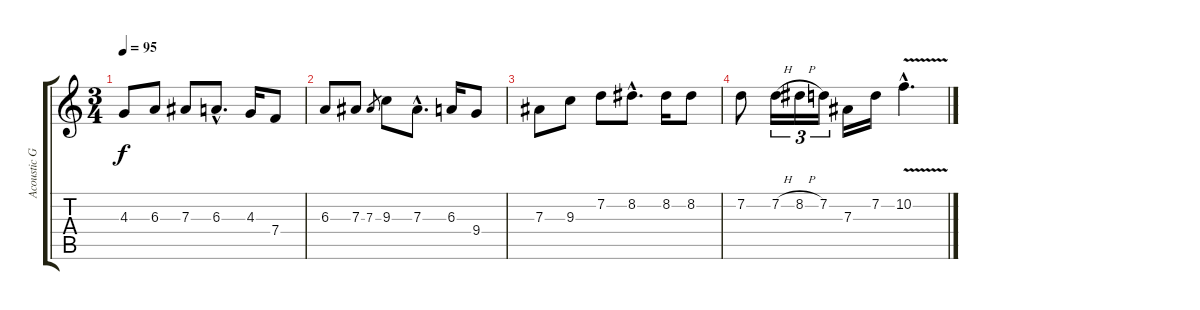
\track ("Acoustic Guitar II" "Acoustic G") {instrument acousticguitarsteel}
\staff {score tabs}
\tuning (C4 G3 Eb3 Bb2 F2 C2) {hide}
\ts (3 4)
\tempo 95
\clef g2
\ks c
4.3.8{dy f} 6.3.8 7.3.8 6.3{hac}.8{d} 4.3.16 7.4.8 |
6.3.8 7.3.8 7.3.8{gr} 9.3.8 7.3{hac}.8{d} 6.3.16 9.4.8 |
7.3.8 9.3.8 7.2.8 8.2{hac}.8{d} 8.2.16 8.2.8 |
7.2.8 7.2{h}.16{tu (3 2)} 8.2{h}.16{tu (3 2)} 7.2.16{tu (3 2)} 7.3.16 7.2.16 10.2{v hac}.4{d}
